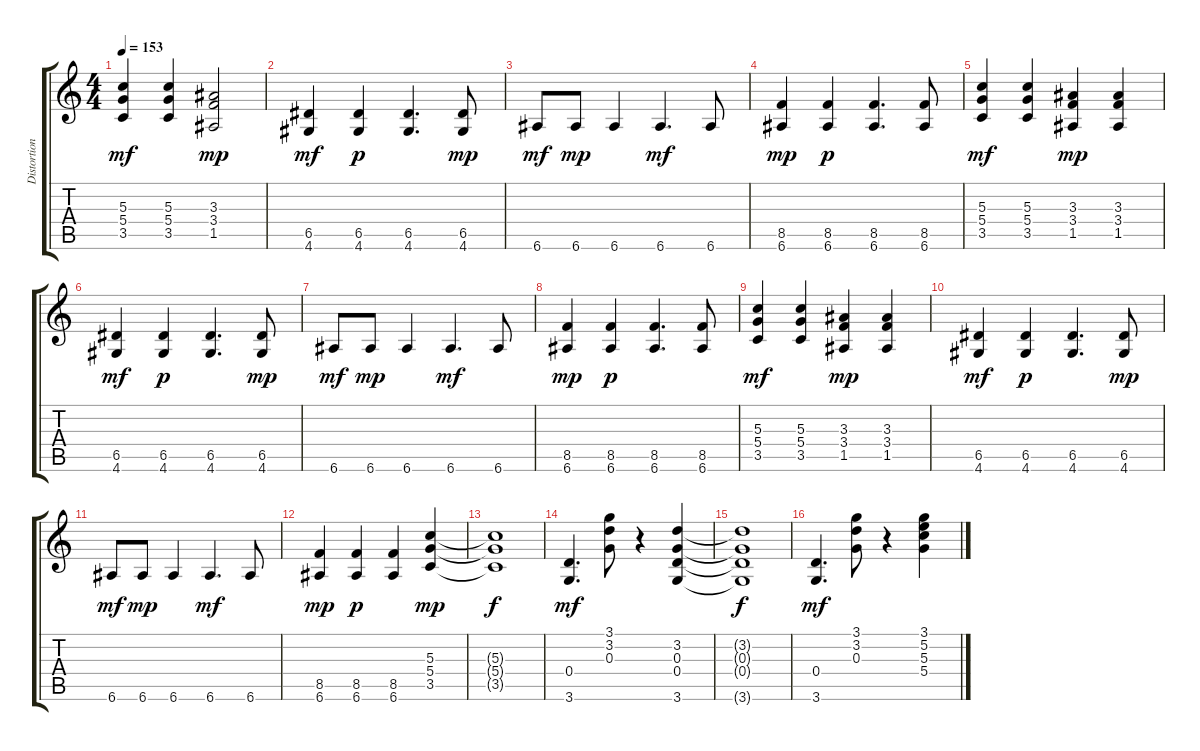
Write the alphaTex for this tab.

\track ("Distortion Guitar" "Distortion") {instrument distortionguitar}
\staff {score tabs}
\tuning (E4 B3 G3 D3 A2 E2) {hide}
\ts (4 4)
\tempo 153
\clef g2
\ks c
(5.3 5.4 3.5).4{dy mf} (5.3 5.4 3.5).4 (3.3 3.4 1.5).2{dy mp} |
(6.5 4.6).4{dy mf} (6.5 4.6).4{dy p} (6.5 4.6).4{d} (6.5 4.6).8{dy mp} |
6.6.8{dy mf} 6.6.8{dy mp} 6.6.4 6.6.4{d dy mf} 6.6.8 |
(8.5 6.6).4{dy mp} (8.5 6.6).4{dy p} (8.5 6.6).4{d} (8.5 6.6).8 |
(5.3 5.4 3.5).4{dy mf} (5.3 5.4 3.5).4 (3.3 3.4 1.5).4{dy mp} (3.3 3.4 1.5).4 |
(6.5 4.6).4{dy mf} (6.5 4.6).4{dy p} (6.5 4.6).4{d} (6.5 4.6).8{dy mp} |
6.6.8{dy mf} 6.6.8{dy mp} 6.6.4 6.6.4{d dy mf} 6.6.8 |
(8.5 6.6).4{dy mp} (8.5 6.6).4{dy p} (8.5 6.6).4{d} (8.5 6.6).8 |
(5.3 5.4 3.5).4{dy mf} (5.3 5.4 3.5).4 (3.3 3.4 1.5).4{dy mp} (3.3 3.4 1.5).4 |
(6.5 4.6).4{dy mf} (6.5 4.6).4{dy p} (6.5 4.6).4{d} (6.5 4.6).8{dy mp} |
6.6.8{dy mf} 6.6.8{dy mp} 6.6.4 6.6.4{d dy mf} 6.6.8 |
(8.5 6.6).4{dy mp} (8.5 6.6).4{dy p} (8.5 6.6).4 (5.3 5.4 3.5).4{dy mp} |
(5.3{t} 5.4{t} 3.5{t}).1{dy f} |
(0.4 3.6).4{d dy mf} (3.1 3.2 0.3).8 r.4 (3.2 0.3 0.4 3.6).4 |
(3.2{t} 0.3{t} 0.4{t} 3.6{t}).1{dy f} |
(0.4 3.6).4{d dy mf} (3.1 3.2 0.3).8 r.4 (3.1 5.2 5.3 5.4).4
